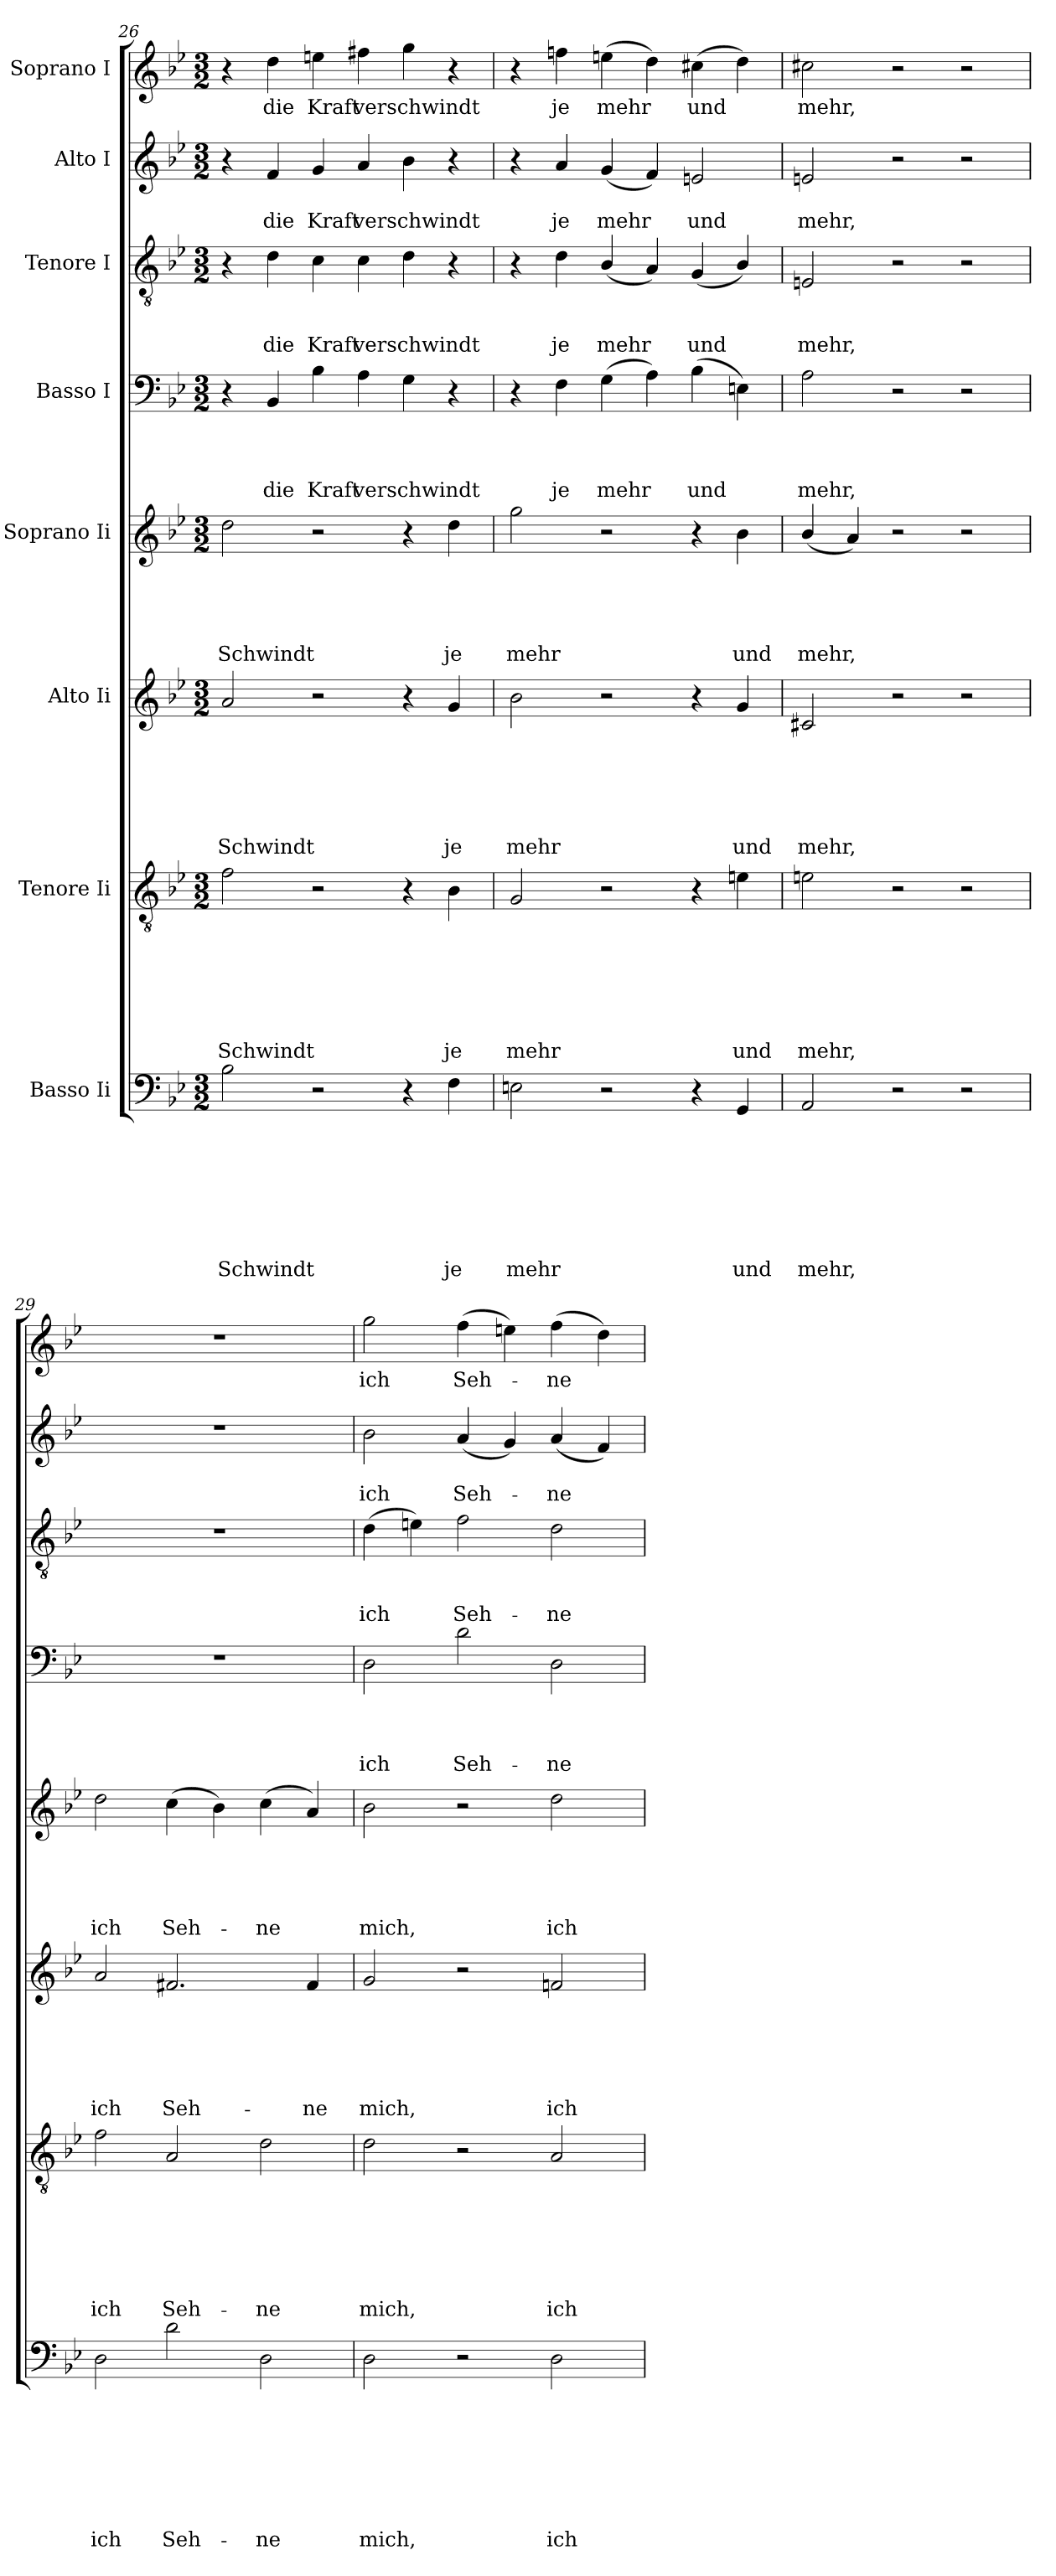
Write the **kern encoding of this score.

**kern	**text	**text	**text	**text	**text	**text	**text	**text	**kern	**text	**text	**text	**text	**text	**text	**text	**kern	**text	**text	**text	**text	**text	**text	**kern	**text	**text	**text	**text	**text	**kern	**text	**text	**text	**text	**kern	**text	**text	**text	**kern	**text	**text	**kern	**text
*part8	*part8	*part8	*part8	*part8	*part8	*part8	*part8	*part8	*part7	*part7	*part7	*part7	*part7	*part7	*part7	*part7	*part6	*part6	*part6	*part6	*part6	*part6	*part6	*part5	*part5	*part5	*part5	*part5	*part5	*part4	*part4	*part4	*part4	*part4	*part3	*part3	*part3	*part3	*part2	*part2	*part2	*part1	*part1
*staff8	*staff8	*staff8	*staff8	*staff8	*staff8	*staff8	*staff8	*staff8	*staff7	*staff7	*staff7	*staff7	*staff7	*staff7	*staff7	*staff7	*staff6	*staff6	*staff6	*staff6	*staff6	*staff6	*staff6	*staff5	*staff5	*staff5	*staff5	*staff5	*staff5	*staff4	*staff4	*staff4	*staff4	*staff4	*staff3	*staff3	*staff3	*staff3	*staff2	*staff2	*staff2	*staff1	*staff1
*I"Basso Ii	*	*	*	*	*	*	*	*	*I"Tenore Ii	*	*	*	*	*	*	*	*I"Alto Ii	*	*	*	*	*	*	*I"Soprano Ii	*	*	*	*	*	*I"Basso I	*	*	*	*	*I"Tenore I	*	*	*	*I"Alto I	*	*	*I"Soprano I	*
*clefF4	*	*	*	*	*	*	*	*	*clefGv2	*	*	*	*	*	*	*	*clefG2	*	*	*	*	*	*	*clefG2	*	*	*	*	*	*clefF4	*	*	*	*	*clefGv2	*	*	*	*clefG2	*	*	*clefG2	*
*k[b-e-]	*	*	*	*	*	*	*	*	*k[b-e-]	*	*	*	*	*	*	*	*k[b-e-]	*	*	*	*	*	*	*k[b-e-]	*	*	*	*	*	*k[b-e-]	*	*	*	*	*k[b-e-]	*	*	*	*k[b-e-]	*	*	*k[b-e-]	*
*B-:	*	*	*	*	*	*	*	*	*B-:	*	*	*	*	*	*	*	*B-:	*	*	*	*	*	*	*B-:	*	*	*	*	*	*B-:	*	*	*	*	*B-:	*	*	*	*B-:	*	*	*B-:	*
*M3/2	*	*	*	*	*	*	*	*	*M3/2	*	*	*	*	*	*	*	*M3/2	*	*	*	*	*	*	*M3/2	*	*	*	*	*	*M3/2	*	*	*	*	*M3/2	*	*	*	*M3/2	*	*	*M3/2	*
=26	=26	=26	=26	=26	=26	=26	=26	=26	=26	=26	=26	=26	=26	=26	=26	=26	=26	=26	=26	=26	=26	=26	=26	=26	=26	=26	=26	=26	=26	=26	=26	=26	=26	=26	=26	=26	=26	=26	=26	=26	=26	=26	=26
!	!	!	!	!	!	!	!	!LO:LY:b	!	!	!	!	!	!	!	!LO:LY:b	!	!	!	!	!	!	!LO:LY:b	!	!	!	!	!	!LO:LY:b	!	!	!	!	!	!	!	!	!	!	!	!	!	!
2B-\	.	.	.	.	.	.	.	-Schwindt	2f\	.	.	.	.	.	.	-Schwindt	2a/	.	.	.	.	.	-Schwindt	2dd\	.	.	.	.	-Schwindt	4r	.	.	.	.	4r	.	.	.	4r	.	.	4r	.
!	!	!	!	!	!	!	!	!	!	!	!	!	!	!	!	!	!	!	!	!	!	!	!	!	!	!	!	!	!	!	!	!	!	!LO:LY:b	!	!	!	!LO:LY:b	!	!	!LO:LY:b	!	!LO:LY:b
.	.	.	.	.	.	.	.	.	.	.	.	.	.	.	.	.	.	.	.	.	.	.	.	.	.	.	.	.	.	4BB-/	.	.	.	die	4d\	.	.	die	4f/	.	die	4dd\	die
!	!	!	!	!	!	!	!	!	!	!	!	!	!	!	!	!	!	!	!	!	!	!	!	!	!	!	!	!	!	!	!	!	!	!LO:LY:b	!	!	!	!LO:LY:b	!	!	!LO:LY:b	!	!LO:LY:b
2r	.	.	.	.	.	.	.	.	2r	.	.	.	.	.	.	.	2r	.	.	.	.	.	.	2r	.	.	.	.	.	4B-\	.	.	.	Kraft	4c\	.	.	Kraft	4g/	.	Kraft	4een\	Kraft
!	!	!	!	!	!	!	!	!	!	!	!	!	!	!	!	!	!	!	!	!	!	!	!	!	!	!	!	!	!	!	!	!	!	!LO:LY:b	!	!	!	!LO:LY:b	!	!	!LO:LY:b	!	!LO:LY:b
.	.	.	.	.	.	.	.	.	.	.	.	.	.	.	.	.	.	.	.	.	.	.	.	.	.	.	.	.	.	4A\	.	.	.	verschwindt	4c\	.	.	verschwindt	4a/	.	verschwindt	4ff#X\	verschwindt
4r	.	.	.	.	.	.	.	.	4r	.	.	.	.	.	.	.	4r	.	.	.	.	.	.	4r	.	.	.	.	.	4G\	.	.	.	.	4d\	.	.	.	4b-\	.	.	4gg\	.
!	!	!	!	!	!	!	!	!LO:LY:b	!	!	!	!	!	!	!	!LO:LY:b	!	!	!	!	!	!	!LO:LY:b	!	!	!	!	!	!LO:LY:b	!	!	!	!	!	!	!	!	!	!	!	!	!	!
4F\	.	.	.	.	.	.	.	je	4B-\	.	.	.	.	.	.	je	4g/	.	.	.	.	.	je	4dd\	.	.	.	.	je	4r	.	.	.	.	4r	.	.	.	4r	.	.	4r	.
=27	=27	=27	=27	=27	=27	=27	=27	=27	=27	=27	=27	=27	=27	=27	=27	=27	=27	=27	=27	=27	=27	=27	=27	=27	=27	=27	=27	=27	=27	=27	=27	=27	=27	=27	=27	=27	=27	=27	=27	=27	=27	=27	=27
!	!	!	!	!	!	!	!	!LO:LY:b	!	!	!	!	!	!	!	!LO:LY:b	!	!	!	!	!	!	!LO:LY:b	!	!	!	!	!	!LO:LY:b	!	!	!	!	!	!	!	!	!	!	!	!	!	!
2En\	.	.	.	.	.	.	.	mehr	2G/	.	.	.	.	.	.	mehr	2b-\	.	.	.	.	.	mehr	2gg\	.	.	.	.	mehr	4r	.	.	.	.	4r	.	.	.	4r	.	.	4r	.
!	!	!	!	!	!	!	!	!	!	!	!	!	!	!	!	!	!	!	!	!	!	!	!	!	!	!	!	!	!	!	!	!	!	!LO:LY:b	!	!	!	!LO:LY:b	!	!	!LO:LY:b	!	!LO:LY:b
.	.	.	.	.	.	.	.	.	.	.	.	.	.	.	.	.	.	.	.	.	.	.	.	.	.	.	.	.	.	4F\	.	.	.	je	4d\	.	.	je	4a/	.	je	4ffn\	je
!	!	!	!	!	!	!	!	!	!	!	!	!	!	!	!	!	!	!	!	!	!	!	!	!	!	!	!	!	!	!	!	!	!	!LO:LY:b	!	!	!	!LO:LY:b	!	!	!LO:LY:b	!	!LO:LY:b
2r	.	.	.	.	.	.	.	.	2r	.	.	.	.	.	.	.	2r	.	.	.	.	.	.	2r	.	.	.	.	.	(>4G\	.	.	.	mehr	(<4B-/	.	.	mehr	(<4g/	.	mehr	(>4een\	mehr
.	.	.	.	.	.	.	.	.	.	.	.	.	.	.	.	.	.	.	.	.	.	.	.	.	.	.	.	.	.	4A\)	.	.	.	.	4A/)	.	.	.	4f/)	.	.	4dd\)	.
!	!	!	!	!	!	!	!	!	!	!	!	!	!	!	!	!	!	!	!	!	!	!	!	!	!	!	!	!	!	!	!	!	!	!LO:LY:b	!	!	!	!LO:LY:b	!	!	!LO:LY:b	!	!LO:LY:b
4r	.	.	.	.	.	.	.	.	4r	.	.	.	.	.	.	.	4r	.	.	.	.	.	.	4r	.	.	.	.	.	(>4B-\	.	.	.	und	(<4G/	.	.	und	2en/	.	und	(>4cc#X\	und
!	!	!	!	!	!	!	!	!LO:LY:b	!	!	!	!	!	!	!	!LO:LY:b	!	!	!	!	!	!	!LO:LY:b	!	!	!	!	!	!LO:LY:b	!	!	!	!	!	!	!	!	!	!	!	!	!	!
4GG/	.	.	.	.	.	.	.	und	4en\	.	.	.	.	.	.	und	4g/	.	.	.	.	.	und	4b-\	.	.	.	.	und	4En\)	.	.	.	.	4B-/)	.	.	.	.	.	.	4dd\)	.
=28	=28	=28	=28	=28	=28	=28	=28	=28	=28	=28	=28	=28	=28	=28	=28	=28	=28	=28	=28	=28	=28	=28	=28	=28	=28	=28	=28	=28	=28	=28	=28	=28	=28	=28	=28	=28	=28	=28	=28	=28	=28	=28	=28
!	!	!	!	!	!	!	!	!LO:LY:b	!	!	!	!	!	!	!	!LO:LY:b	!	!	!	!	!	!	!LO:LY:b	!	!	!	!	!	!LO:LY:b	!	!	!	!	!LO:LY:b	!	!	!	!LO:LY:b	!	!	!LO:LY:b	!	!LO:LY:b
2AA/	.	.	.	.	.	.	.	mehr,	2en\	.	.	.	.	.	.	mehr,	2c#X/	.	.	.	.	.	mehr,	(<4b-/	.	.	.	.	mehr,	2A\	.	.	.	mehr,	2En/	.	.	mehr,	2en/	.	mehr,	2cc#X\	mehr,
.	.	.	.	.	.	.	.	.	.	.	.	.	.	.	.	.	.	.	.	.	.	.	.	4a/)	.	.	.	.	.	.	.	.	.	.	.	.	.	.	.	.	.	.	.
2r	.	.	.	.	.	.	.	.	2r	.	.	.	.	.	.	.	2r	.	.	.	.	.	.	2r	.	.	.	.	.	2r	.	.	.	.	2r	.	.	.	2r	.	.	2r	.
2r	.	.	.	.	.	.	.	.	2r	.	.	.	.	.	.	.	2r	.	.	.	.	.	.	2r	.	.	.	.	.	2r	.	.	.	.	2r	.	.	.	2r	.	.	2r	.
!!LO:LB:g=z
=29	=29	=29	=29	=29	=29	=29	=29	=29	=29	=29	=29	=29	=29	=29	=29	=29	=29	=29	=29	=29	=29	=29	=29	=29	=29	=29	=29	=29	=29	=29	=29	=29	=29	=29	=29	=29	=29	=29	=29	=29	=29	=29	=29
!	!	!	!	!	!	!	!	!LO:LY:b	!	!	!	!	!	!	!	!LO:LY:b	!	!	!	!	!	!	!LO:LY:b	!	!	!	!	!	!LO:LY:b	!LO:N:vis=1	!	!	!	!	!LO:N:vis=1	!	!	!	!LO:N:vis=1	!	!	!LO:N:vis=1	!
2D\	.	.	.	.	.	.	.	ich	2f\	.	.	.	.	.	.	ich	2a/	.	.	.	.	.	ich	2dd\	.	.	.	.	ich	1.r	.	.	.	.	1.r	.	.	.	1.r	.	.	1.r	.
!	!	!	!	!	!	!	!	!LO:LY:b	!	!	!	!	!	!	!	!LO:LY:b	!	!	!	!	!	!	!LO:LY:b	!	!	!	!	!	!LO:LY:b	!	!	!	!	!	!	!	!	!	!	!	!	!	!
2d\	.	.	.	.	.	.	.	Seh-	2A/	.	.	.	.	.	.	Seh-	2.f#X/	.	.	.	.	.	Seh-	(>4cc\	.	.	.	.	Seh-	.	.	.	.	.	.	.	.	.	.	.	.	.	.
.	.	.	.	.	.	.	.	.	.	.	.	.	.	.	.	.	.	.	.	.	.	.	.	4b-\)	.	.	.	.	.	.	.	.	.	.	.	.	.	.	.	.	.	.	.
!	!	!	!	!	!	!	!	!LO:LY:b	!	!	!	!	!	!	!	!LO:LY:b	!	!	!	!	!	!	!	!	!	!	!	!	!LO:LY:b	!	!	!	!	!	!	!	!	!	!	!	!	!	!
2D\	.	.	.	.	.	.	.	-ne	2d\	.	.	.	.	.	.	-ne	.	.	.	.	.	.	.	(>4cc\	.	.	.	.	-ne	.	.	.	.	.	.	.	.	.	.	.	.	.	.
!	!	!	!	!	!	!	!	!	!	!	!	!	!	!	!	!	!	!	!	!	!	!	!LO:LY:b	!	!	!	!	!	!	!	!	!	!	!	!	!	!	!	!	!	!	!	!
.	.	.	.	.	.	.	.	.	.	.	.	.	.	.	.	.	4f#/	.	.	.	.	.	-ne	4a/)	.	.	.	.	.	.	.	.	.	.	.	.	.	.	.	.	.	.	.
=30	=30	=30	=30	=30	=30	=30	=30	=30	=30	=30	=30	=30	=30	=30	=30	=30	=30	=30	=30	=30	=30	=30	=30	=30	=30	=30	=30	=30	=30	=30	=30	=30	=30	=30	=30	=30	=30	=30	=30	=30	=30	=30	=30
!	!	!	!	!	!	!	!	!LO:LY:b	!	!	!	!	!	!	!	!LO:LY:b	!	!	!	!	!	!	!LO:LY:b	!	!	!	!	!	!LO:LY:b	!	!	!	!	!LO:LY:b	!	!	!	!LO:LY:b	!	!	!LO:LY:b	!	!LO:LY:b
2D\	.	.	.	.	.	.	.	mich,	2d\	.	.	.	.	.	.	mich,	2g/	.	.	.	.	.	mich,	2b-\	.	.	.	.	mich,	2D\	.	.	.	ich	(>4d\	.	.	ich	2b-\	.	ich	2gg\	ich
.	.	.	.	.	.	.	.	.	.	.	.	.	.	.	.	.	.	.	.	.	.	.	.	.	.	.	.	.	.	.	.	.	.	.	4en\)	.	.	.	.	.	.	.	.
!	!	!	!	!	!	!	!	!	!	!	!	!	!	!	!	!	!	!	!	!	!	!	!	!	!	!	!	!	!	!	!	!	!	!LO:LY:b	!	!	!	!LO:LY:b	!	!	!LO:LY:b	!	!LO:LY:b
2r	.	.	.	.	.	.	.	.	2r	.	.	.	.	.	.	.	2r	.	.	.	.	.	.	2r	.	.	.	.	.	2d\	.	.	.	Seh-	2f\	.	.	Seh-	(<4a/	.	Seh-	(>4ff\	Seh-
.	.	.	.	.	.	.	.	.	.	.	.	.	.	.	.	.	.	.	.	.	.	.	.	.	.	.	.	.	.	.	.	.	.	.	.	.	.	.	4g/)	.	.	4een\)	.
!	!	!	!	!	!	!	!	!LO:LY:b	!	!	!	!	!	!	!	!LO:LY:b	!	!	!	!	!	!	!LO:LY:b	!	!	!	!	!	!LO:LY:b	!	!	!	!	!LO:LY:b	!	!	!	!LO:LY:b	!	!	!LO:LY:b	!	!LO:LY:b
2D\	.	.	.	.	.	.	.	ich	2A/	.	.	.	.	.	.	ich	2fn/	.	.	.	.	.	ich	2dd\	.	.	.	.	ich	2D\	.	.	.	-ne	2d\	.	.	-ne	(<4a/	.	-ne	(>4ff\	-ne
.	.	.	.	.	.	.	.	.	.	.	.	.	.	.	.	.	.	.	.	.	.	.	.	.	.	.	.	.	.	.	.	.	.	.	.	.	.	.	4f/)	.	.	4dd\)	.
=	=	=	=	=	=	=	=	=	=	=	=	=	=	=	=	=	=	=	=	=	=	=	=	=	=	=	=	=	=	=	=	=	=	=	=	=	=	=	=	=	=	=	=
*-	*-	*-	*-	*-	*-	*-	*-	*-	*-	*-	*-	*-	*-	*-	*-	*-	*-	*-	*-	*-	*-	*-	*-	*-	*-	*-	*-	*-	*-	*-	*-	*-	*-	*-	*-	*-	*-	*-	*-	*-	*-	*-	*-
